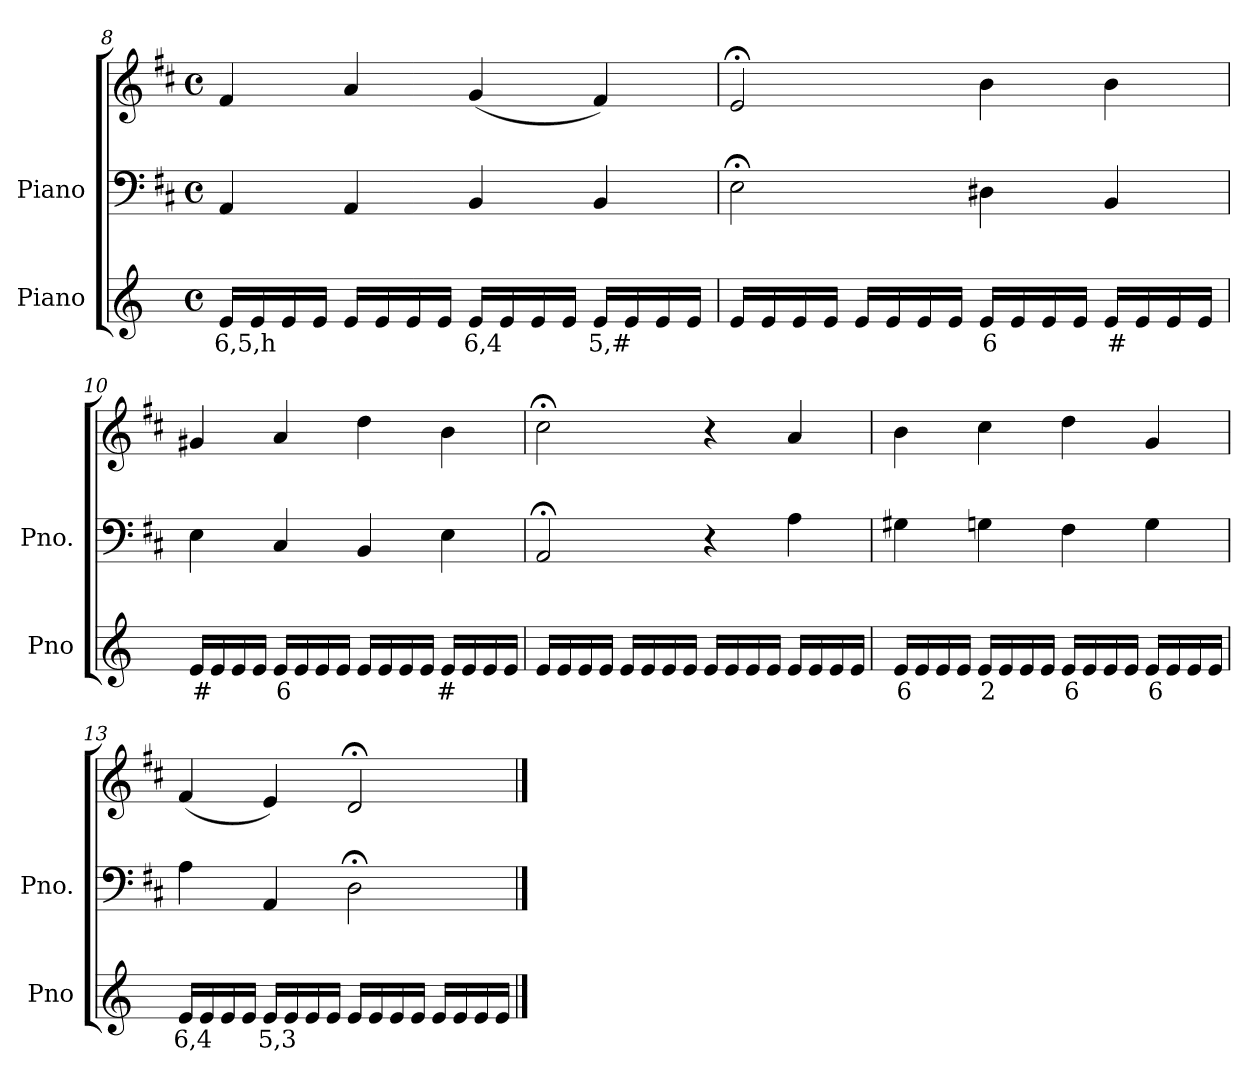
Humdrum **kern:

**kern	**text	**kern	**kern
*part2	*part2	*part1	*part1
*staff3	*staff3	*staff2	*staff1
*I"Piano	*	*I"Piano	*
*I'Pno	*	*I'Pno.	*
*clefG2	*	*clefF4	*clefG2
*k[]	*	*k[f#c#]	*k[f#c#]
*M4/4	*	*M4/4	*M4/4
*met(c)	*	*met(c)	*met(c)
=8	=8	=8	=8
!	!LO:LY:b	!	!
16e/LL	6,5,h	4AA/	4f#/
16e/	.	.	.
16e/	.	.	.
16e/JJ	.	.	.
16e/LL	.	4AA/	4a/
16e/	.	.	.
16e/	.	.	.
16e/JJ	.	.	.
!	!LO:LY:b	!	!
16e/LL	6,4	4BB/	(<4g/
16e/	.	.	.
16e/	.	.	.
16e/JJ	.	.	.
!	!LO:LY:b	!	!
16e/LL	5,#	4BB/	4f#/)
16e/	.	.	.
16e/	.	.	.
16e/JJ	.	.	.
=9	=9	=9	=9
16e/LL	.	2E;<\	2e;</
16e/	.	.	.
16e/	.	.	.
16e/JJ	.	.	.
16e/LL	.	.	.
16e/	.	.	.
16e/	.	.	.
16e/JJ	.	.	.
!	!LO:LY:b	!	!
16e/LL	6	4D#X\	4b\
16e/	.	.	.
16e/	.	.	.
16e/JJ	.	.	.
!	!LO:LY:b	!	!
16e/LL	#	4BB/	4b\
16e/	.	.	.
16e/	.	.	.
16e/JJ	.	.	.
=10	=10	=10	=10
!	!LO:LY:b	!	!
16e/LL	#	4E\	4g#X/
16e/	.	.	.
16e/	.	.	.
16e/JJ	.	.	.
!	!LO:LY:b	!	!
16e/LL	6	4C#/	4a/
16e/	.	.	.
16e/	.	.	.
16e/JJ	.	.	.
16e/LL	.	4BB/	4dd\
16e/	.	.	.
16e/	.	.	.
16e/JJ	.	.	.
!	!LO:LY:b	!	!
16e/LL	#	4E\	4b\
16e/	.	.	.
16e/	.	.	.
16e/JJ	.	.	.
=11	=11	=11	=11
16e/LL	.	2AA;</	2cc#;<\
16e/	.	.	.
16e/	.	.	.
16e/JJ	.	.	.
16e/LL	.	.	.
16e/	.	.	.
16e/	.	.	.
16e/JJ	.	.	.
16e/LL	.	4r	4r
16e/	.	.	.
16e/	.	.	.
16e/JJ	.	.	.
16e/LL	.	4A\	4a/
16e/	.	.	.
16e/	.	.	.
16e/JJ	.	.	.
=12	=12	=12	=12
!	!LO:LY:b	!	!
16e/LL	6	4G#X\	4b\
16e/	.	.	.
16e/	.	.	.
16e/JJ	.	.	.
!	!LO:LY:b	!	!
16e/LL	2	4Gn\	4cc#\
16e/	.	.	.
16e/	.	.	.
16e/JJ	.	.	.
!	!LO:LY:b	!	!
16e/LL	6	4F#\	4dd\
16e/	.	.	.
16e/	.	.	.
16e/JJ	.	.	.
!	!LO:LY:b	!	!
16e/LL	6	4G\	4g/
16e/	.	.	.
16e/	.	.	.
16e/JJ	.	.	.
=13	=13	=13	=13
!	!LO:LY:b	!	!
16e/LL	6,4	4A\	(<4f#/
16e/	.	.	.
16e/	.	.	.
16e/JJ	.	.	.
!	!LO:LY:b	!	!
16e/LL	5,3	4AA/	4e/)
16e/	.	.	.
16e/	.	.	.
16e/JJ	.	.	.
16e/LL	.	2D;<\	2d;</
16e/	.	.	.
16e/	.	.	.
16e/JJ	.	.	.
16e/LL	.	.	.
16e/	.	.	.
16e/	.	.	.
16e/JJ	.	.	.
==	==	==	==
*-	*-	*-	*-
